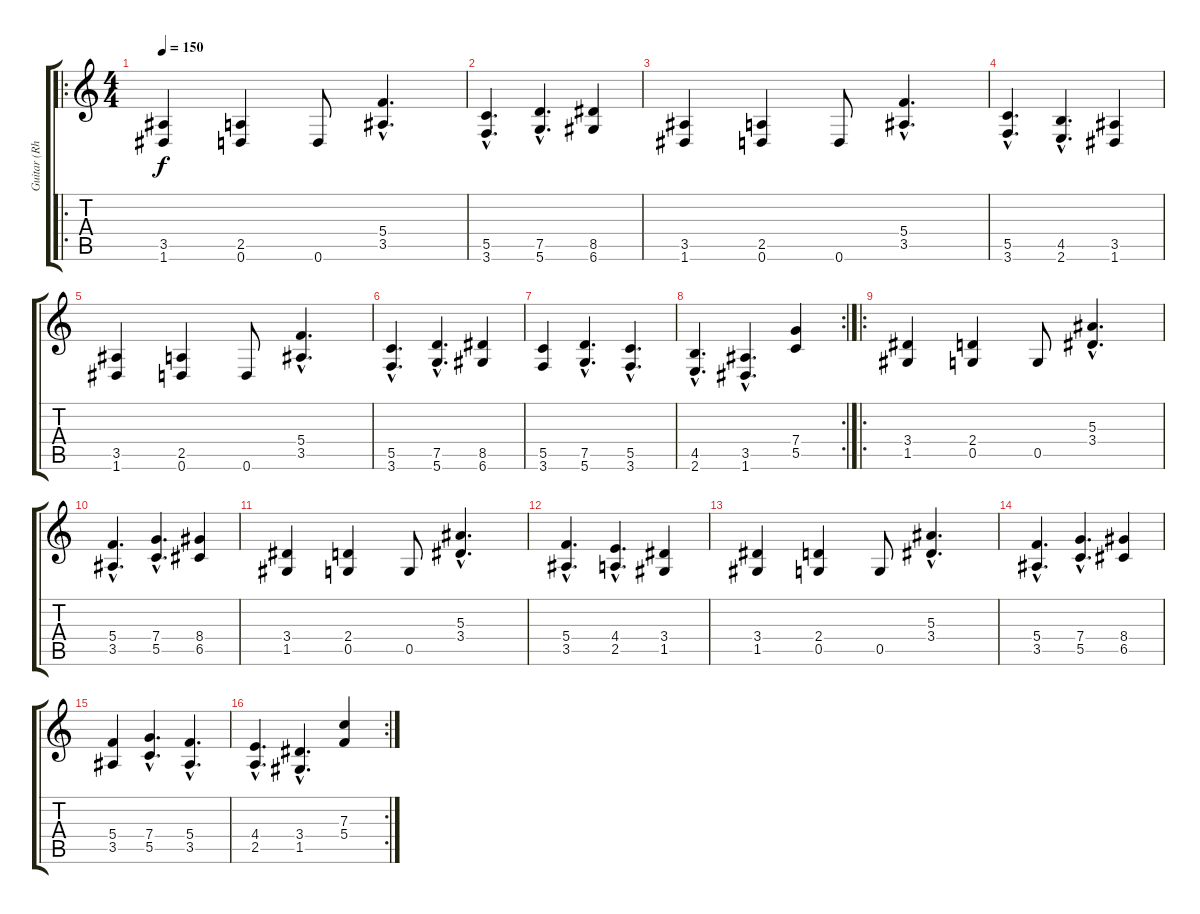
\track ("Guitar (Rhythm)" "Guitar (Rh") {instrument distortionguitar}
\staff {score tabs}
\tuning (D4 A3 F3 C3 G2 D2) {hide}
\ro
\ts (4 4)
\tempo 150
\clef g2
\ks c
(3.5 1.6).4{dy f} (2.5 0.6).4 0.6.8 (5.4{hac} 3.5{hac}).4{d} |
(5.5{hac} 3.6{hac}).4{d} (7.5{hac} 5.6{hac}).4{d} (8.5 6.6).4 |
(3.5 1.6).4 (2.5 0.6).4 0.6.8 (5.4{hac} 3.5{hac}).4{d} |
(5.5{hac} 3.6{hac}).4{d} (4.5{hac} 2.6{hac}).4{d} (3.5 1.6).4 |
(3.5 1.6).4 (2.5 0.6).4 0.6.8 (5.4{hac} 3.5{hac}).4{d} |
(5.5{hac} 3.6{hac}).4{d} (7.5{hac} 5.6{hac}).4{d} (8.5 6.6).4 |
(5.5 3.6).4 (7.5{hac} 5.6{hac}).4{d} (5.5{hac} 3.6{hac}).4{d} |
\rc 2
(4.5{hac} 2.6{hac}).4{d} (3.5{hac} 1.6{hac}).4{d} (7.4 5.5).4 |
\ro
(3.4 1.5).4 (2.4 0.5).4 0.5.8 (5.3{hac} 3.4{hac}).4{d} |
(5.4{hac} 3.5{hac}).4{d} (7.4{hac} 5.5{hac}).4{d} (8.4 6.5).4 |
(3.4 1.5).4 (2.4 0.5).4 0.5.8 (5.3{hac} 3.4{hac}).4{d} |
(5.4{hac} 3.5{hac}).4{d} (4.4{hac} 2.5{hac}).4{d} (3.4 1.5).4 |
(3.4 1.5).4 (2.4 0.5).4 0.5.8 (5.3{hac} 3.4{hac}).4{d} |
(5.4{hac} 3.5{hac}).4{d} (7.4{hac} 5.5{hac}).4{d} (8.4 6.5).4 |
(5.4 3.5).4 (7.4{hac} 5.5{hac}).4{d} (5.4{hac} 3.5{hac}).4{d} |
\rc 2
(4.4{hac} 2.5{hac}).4{d} (3.4{hac} 1.5{hac}).4{d} (7.3 5.4).4
